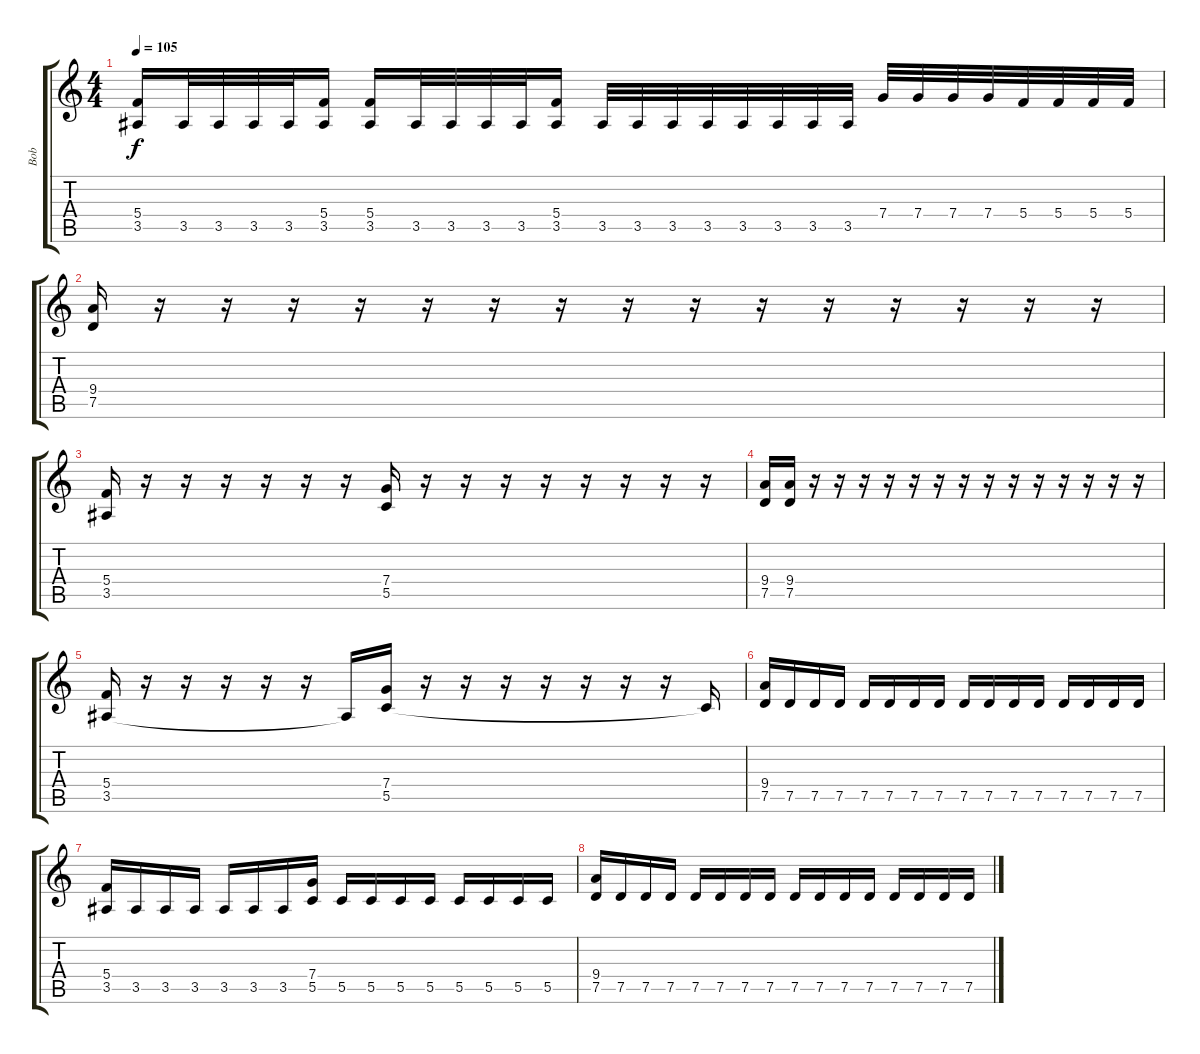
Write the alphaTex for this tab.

\track ("Bob" "Bob") {instrument distortionguitar}
\staff {score tabs}
\tuning (D4 A3 F3 C3 G2 D2) {hide}
\ts (4 4)
\tempo 105
\clef g2
\ks c
(5.4 3.5).16{dy f} 3.5.32 3.5.32 3.5.32 3.5.32 (5.4 3.5).16 (5.4 3.5).16 3.5.32 3.5.32 3.5.32 3.5.32 (5.4 3.5).16 3.5.32 3.5.32 3.5.32 3.5.32 3.5.32 3.5.32 3.5.32 3.5.32 7.4.32 7.4.32 7.4.32 7.4.32 5.4.32 5.4.32 5.4.32 5.4.32 |
(9.4 7.5).16 r.16 r.16 r.16 r.16 r.16 r.16 r.16 r.16 r.16 r.16 r.16 r.16 r.16 r.16 r.16 |
(5.4 3.5).16 r.16 r.16 r.16 r.16 r.16 r.16 (7.4 5.5).16 r.16 r.16 r.16 r.16 r.16 r.16 r.16 r.16 |
(9.4 7.5).16 (9.4 7.5).16 r.16 r.16 r.16 r.16 r.16 r.16 r.16 r.16 r.16 r.16 r.16 r.16 r.16 r.16 |
(5.4 3.5).16 r.16 r.16 r.16 r.16 r.16 3.5{t}.16 (7.4 5.5).16 r.16 r.16 r.16 r.16 r.16 r.16 r.16 5.5{t}.16 |
(9.4 7.5).16 7.5.16 7.5.16 7.5.16 7.5.16 7.5.16 7.5.16 7.5.16 7.5.16 7.5.16 7.5.16 7.5.16 7.5.16 7.5.16 7.5.16 7.5.16 |
(5.4 3.5).16 3.5.16 3.5.16 3.5.16 3.5.16 3.5.16 3.5.16 (7.4 5.5).16 5.5.16 5.5.16 5.5.16 5.5.16 5.5.16 5.5.16 5.5.16 5.5.16 |
(9.4 7.5).16 7.5.16 7.5.16 7.5.16 7.5.16 7.5.16 7.5.16 7.5.16 7.5.16 7.5.16 7.5.16 7.5.16 7.5.16 7.5.16 7.5.16 7.5.16
